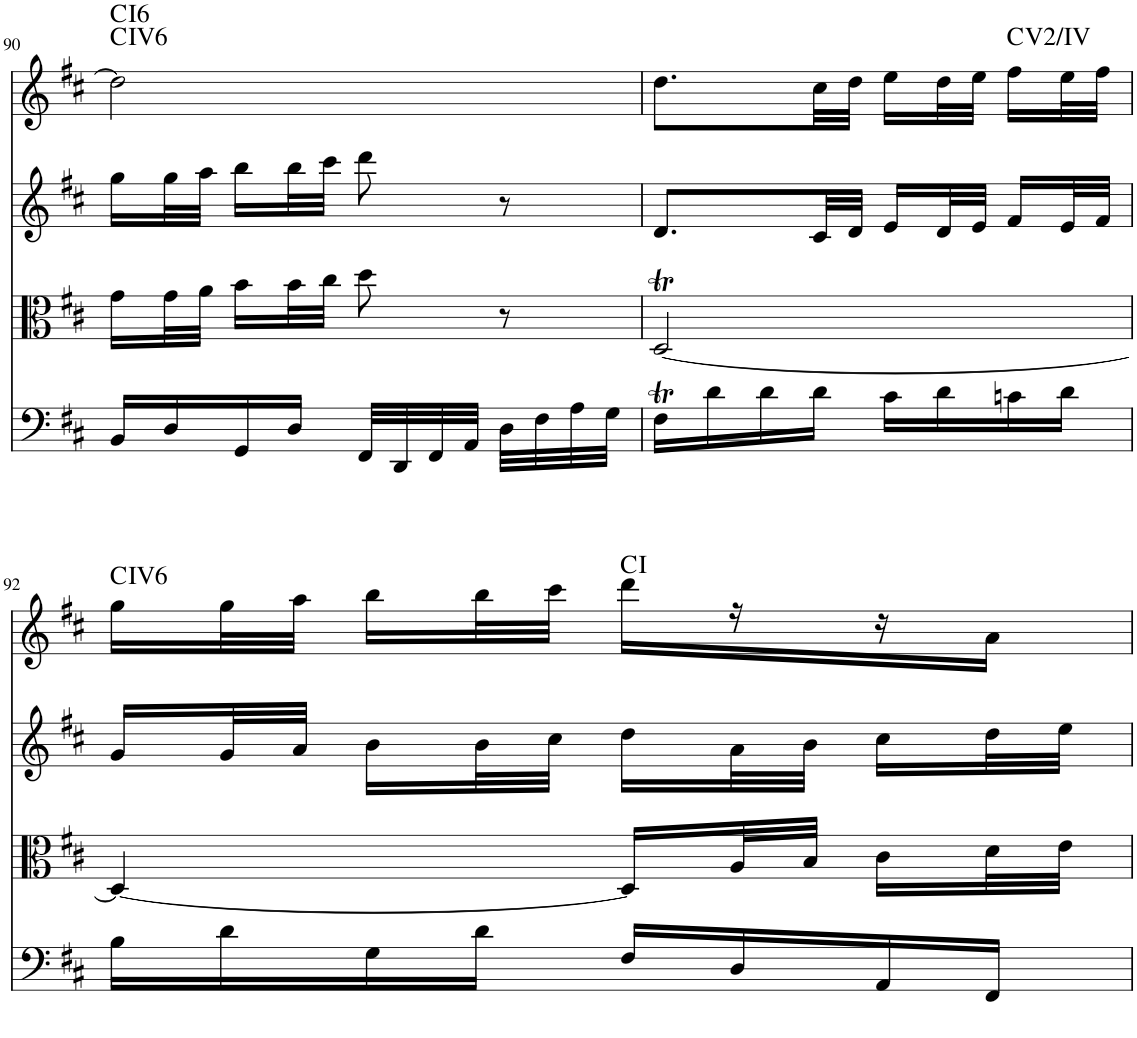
**kern	**kern	**kern	**kern	**harte
*part4	*part3	*part2	*part1	*part1
*staff4	*staff3	*staff2	*staff1	*
*I"Violoncello	*I"Viola	*I"Violin 2	*I"Violin 1	*
*I'Vc	*I'Vla	*I'Vln	*I'Vln	*
!!LO:PB:g=z
*clefF4	*clefC3	*clefG2	*clefG2	*
*k[f#c#]	*k[f#c#]	*k[f#c#]	*k[f#c#]	*
*D:	*D:	*D:	*D:	*
*M2/4	*M2/4	*M2/4	*M2/4	*
=90	=90	=90	=90	=90
!	!	!	!	!LO:H:n=1:kt=6
!	!	!	!	!LO:H:n=2:kt=6
16BB/LL	16g\LL	16gg\LL	2dd\]	C:maj6 C:maj6
16D/	32g\L	32gg\L	.	.
.	32a\JJJ	32aa\JJJ	.	.
16GG/	16b\LL	16bb\LL	.	.
16D/JJ	32b\L	32bb\L	.	.
.	32cc#\JJJ	32ccc#\JJJ	.	.
32FF#/LLL	8dd\	8ddd\	.	.
32DD/	.	.	.	.
32FF#/	.	.	.	.
32AA/JJJ	.	.	.	.
32D\LLL	8r	8r	.	.
32F#\	.	.	.	.
32A\	.	.	.	.
32G\JJJ	.	.	.	.
=91	=91	=91	=91	=91
16F#t\LL	[2DT/	8.d/L	8.dd\L	.
16d\	.	.	.	.
16d\	.	.	.	.
16d\JJ	.	32c#/LL	32cc#\LL	.
.	.	32d/JJJ	32dd\JJJ	.
16c#\LL	.	16e/LL	16ee\LL	.
16d\	.	32d/L	32dd\L	.
.	.	32e/JJJ	32ee\JJJ	.
!	!	!	!	!LO:H:kt=2/
16cn\	.	16f#/LL	16ff#\LL	C:maj
16d\JJ	.	32e/L	32ee\L	.
.	.	32f#/JJJ	32ff#\JJJ	.
!!LO:LB:g=z
=92	=92	=92	=92	=92
!	!	!	!	!LO:H:kt=6
16B\LL	4D/_	16g/LL	16gg\LL	C:maj6
16d\	.	32g/L	32gg\L	.
.	.	32a/JJJ	32aa\JJJ	.
16G\	.	16b\LL	16bb\LL	.
16d\JJ	.	32b\L	32bb\L	.
.	.	32cc#\JJJ	32ccc#\JJJ	.
16F#/LL	16D/LL]	16dd\LL	16ddd\LL	C:maj
16D/	32A/L	32a\L	16r	.
.	32B/JJJ	32b\JJJ	.	.
16AA/	16c#\LL	16cc#\LL	16r	.
16FF#/JJ	32d\L	32dd\L	16a\JJ	.
.	32e\JJJ	32ee\JJJ	.	.
=	=	=	=	=
*-	*-	*-	*-	*-
